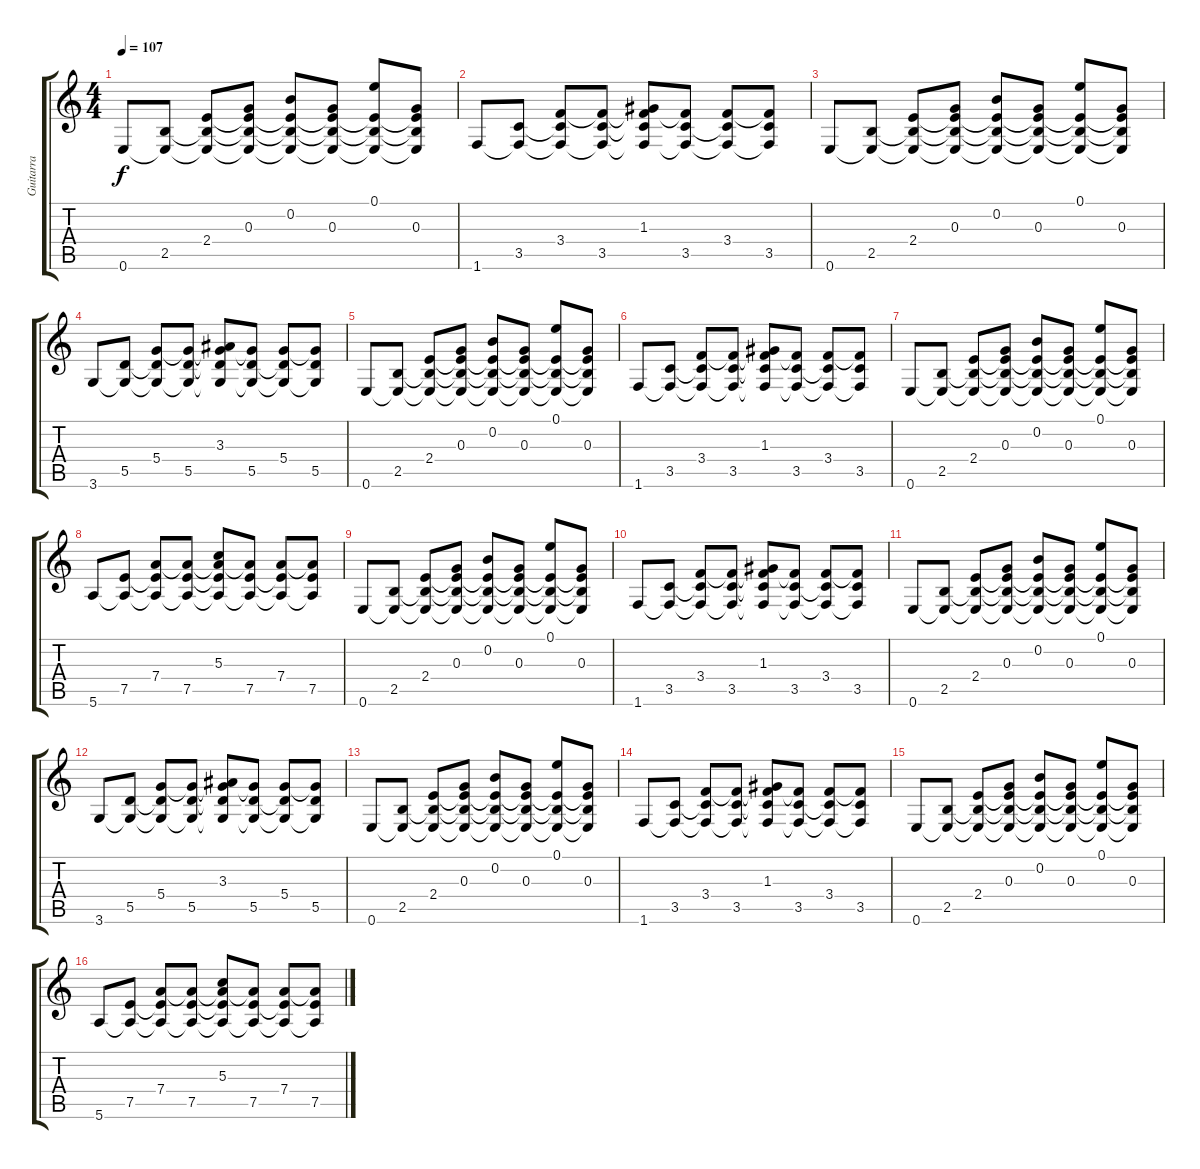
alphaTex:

\track ("Guitarra" "Guitarra") {instrument distortionguitar}
\staff {score tabs}
\tuning (E4 B3 G3 D3 A2 E2) {hide}
\ts (4 4)
\tempo 107
\clef g2
\ks c
0.6.8{dy f instrument distortionguitar} (2.5 0.6{t}).8 (2.4 2.5{t} 0.6{t}).8 (0.3 2.4{t} 2.5{t} 0.6{t}).8 (0.2 2.4{t} 2.5{t} 0.6{t}).8 (0.3 2.4{t} 2.5{t} 0.6{t}).8 (0.1 2.4{t} 2.5{t} 0.6{t}).8 (0.3 2.4{t} 2.5{t} 0.6{t}).8 |
1.6.8 (3.5 1.6{t}).8 (3.4 3.5{t} 1.6{t}).8 (3.4{t} 3.5 1.6{t}).8 (1.3 3.4{t} 3.5{t} 1.6{t}).8 (3.4{t} 3.5 1.6{t}).8 (3.4 3.5{t} 1.6{t}).8 (3.4{t} 3.5 1.6{t}).8 |
0.6.8 (2.5 0.6{t}).8 (2.4 2.5{t} 0.6{t}).8 (0.3 2.4{t} 2.5{t} 0.6{t}).8 (0.2 2.4{t} 2.5{t} 0.6{t}).8 (0.3 2.4{t} 2.5{t} 0.6{t}).8 (0.1 2.4{t} 2.5{t} 0.6{t}).8 (0.3 2.4{t} 2.5{t} 0.6{t}).8 |
3.6.8 (5.5 3.6{t}).8 (5.4 5.5{t} 3.6{t}).8 (5.4{t} 5.5 3.6{t}).8 (3.3 5.4{t} 5.5{t} 3.6{t}).8 (5.4{t} 5.5 3.6{t}).8 (5.4 5.5{t} 3.6{t}).8 (5.4{t} 5.5 3.6{t}).8 |
0.6.8 (2.5 0.6{t}).8 (2.4 2.5{t} 0.6{t}).8 (0.3 2.4{t} 2.5{t} 0.6{t}).8 (0.2 2.4{t} 2.5{t} 0.6{t}).8 (0.3 2.4{t} 2.5{t} 0.6{t}).8 (0.1 2.4{t} 2.5{t} 0.6{t}).8 (0.3 2.4{t} 2.5{t} 0.6{t}).8 |
1.6.8 (3.5 1.6{t}).8 (3.4 3.5{t} 1.6{t}).8 (3.4{t} 3.5 1.6{t}).8 (1.3 3.4{t} 3.5{t} 1.6{t}).8 (3.4{t} 3.5 1.6{t}).8 (3.4 3.5{t} 1.6{t}).8 (3.4{t} 3.5 1.6{t}).8 |
0.6.8 (2.5 0.6{t}).8 (2.4 2.5{t} 0.6{t}).8 (0.3 2.4{t} 2.5{t} 0.6{t}).8 (0.2 2.4{t} 2.5{t} 0.6{t}).8 (0.3 2.4{t} 2.5{t} 0.6{t}).8 (0.1 2.4{t} 2.5{t} 0.6{t}).8 (0.3 2.4{t} 2.5{t} 0.6{t}).8 |
5.6.8 (7.5 5.6{t}).8 (7.4 7.5{t} 5.6{t}).8 (7.4{t} 7.5 5.6{t}).8 (5.3 7.4{t} 7.5{t} 5.6{t}).8 (7.4{t} 7.5 5.6{t}).8 (7.4 7.5{t} 5.6{t}).8 (7.4{t} 7.5 5.6{t}).8 |
0.6.8 (2.5 0.6{t}).8 (2.4 2.5{t} 0.6{t}).8 (0.3 2.4{t} 2.5{t} 0.6{t}).8 (0.2 2.4{t} 2.5{t} 0.6{t}).8 (0.3 2.4{t} 2.5{t} 0.6{t}).8 (0.1 2.4{t} 2.5{t} 0.6{t}).8 (0.3 2.4{t} 2.5{t} 0.6{t}).8 |
1.6.8 (3.5 1.6{t}).8 (3.4 3.5{t} 1.6{t}).8 (3.4{t} 3.5 1.6{t}).8 (1.3 3.4{t} 3.5{t} 1.6{t}).8 (3.4{t} 3.5 1.6{t}).8 (3.4 3.5{t} 1.6{t}).8 (3.4{t} 3.5 1.6{t}).8 |
0.6.8 (2.5 0.6{t}).8 (2.4 2.5{t} 0.6{t}).8 (0.3 2.4{t} 2.5{t} 0.6{t}).8 (0.2 2.4{t} 2.5{t} 0.6{t}).8 (0.3 2.4{t} 2.5{t} 0.6{t}).8 (0.1 2.4{t} 2.5{t} 0.6{t}).8 (0.3 2.4{t} 2.5{t} 0.6{t}).8 |
3.6.8 (5.5 3.6{t}).8 (5.4 5.5{t} 3.6{t}).8 (5.4{t} 5.5 3.6{t}).8 (3.3 5.4{t} 5.5{t} 3.6{t}).8 (5.4{t} 5.5 3.6{t}).8 (5.4 5.5{t} 3.6{t}).8 (5.4{t} 5.5 3.6{t}).8 |
0.6.8 (2.5 0.6{t}).8 (2.4 2.5{t} 0.6{t}).8 (0.3 2.4{t} 2.5{t} 0.6{t}).8 (0.2 2.4{t} 2.5{t} 0.6{t}).8 (0.3 2.4{t} 2.5{t} 0.6{t}).8 (0.1 2.4{t} 2.5{t} 0.6{t}).8 (0.3 2.4{t} 2.5{t} 0.6{t}).8 |
1.6.8 (3.5 1.6{t}).8 (3.4 3.5{t} 1.6{t}).8 (3.4{t} 3.5 1.6{t}).8 (1.3 3.4{t} 3.5{t} 1.6{t}).8 (3.4{t} 3.5 1.6{t}).8 (3.4 3.5{t} 1.6{t}).8 (3.4{t} 3.5 1.6{t}).8 |
0.6.8 (2.5 0.6{t}).8 (2.4 2.5{t} 0.6{t}).8 (0.3 2.4{t} 2.5{t} 0.6{t}).8 (0.2 2.4{t} 2.5{t} 0.6{t}).8 (0.3 2.4{t} 2.5{t} 0.6{t}).8 (0.1 2.4{t} 2.5{t} 0.6{t}).8 (0.3 2.4{t} 2.5{t} 0.6{t}).8 |
5.6.8 (7.5 5.6{t}).8 (7.4 7.5{t} 5.6{t}).8 (7.4{t} 7.5 5.6{t}).8 (5.3 7.4{t} 7.5{t} 5.6{t}).8 (7.4{t} 7.5 5.6{t}).8 (7.4 7.5{t} 5.6{t}).8 (7.4{t} 7.5 5.6{t}).8
